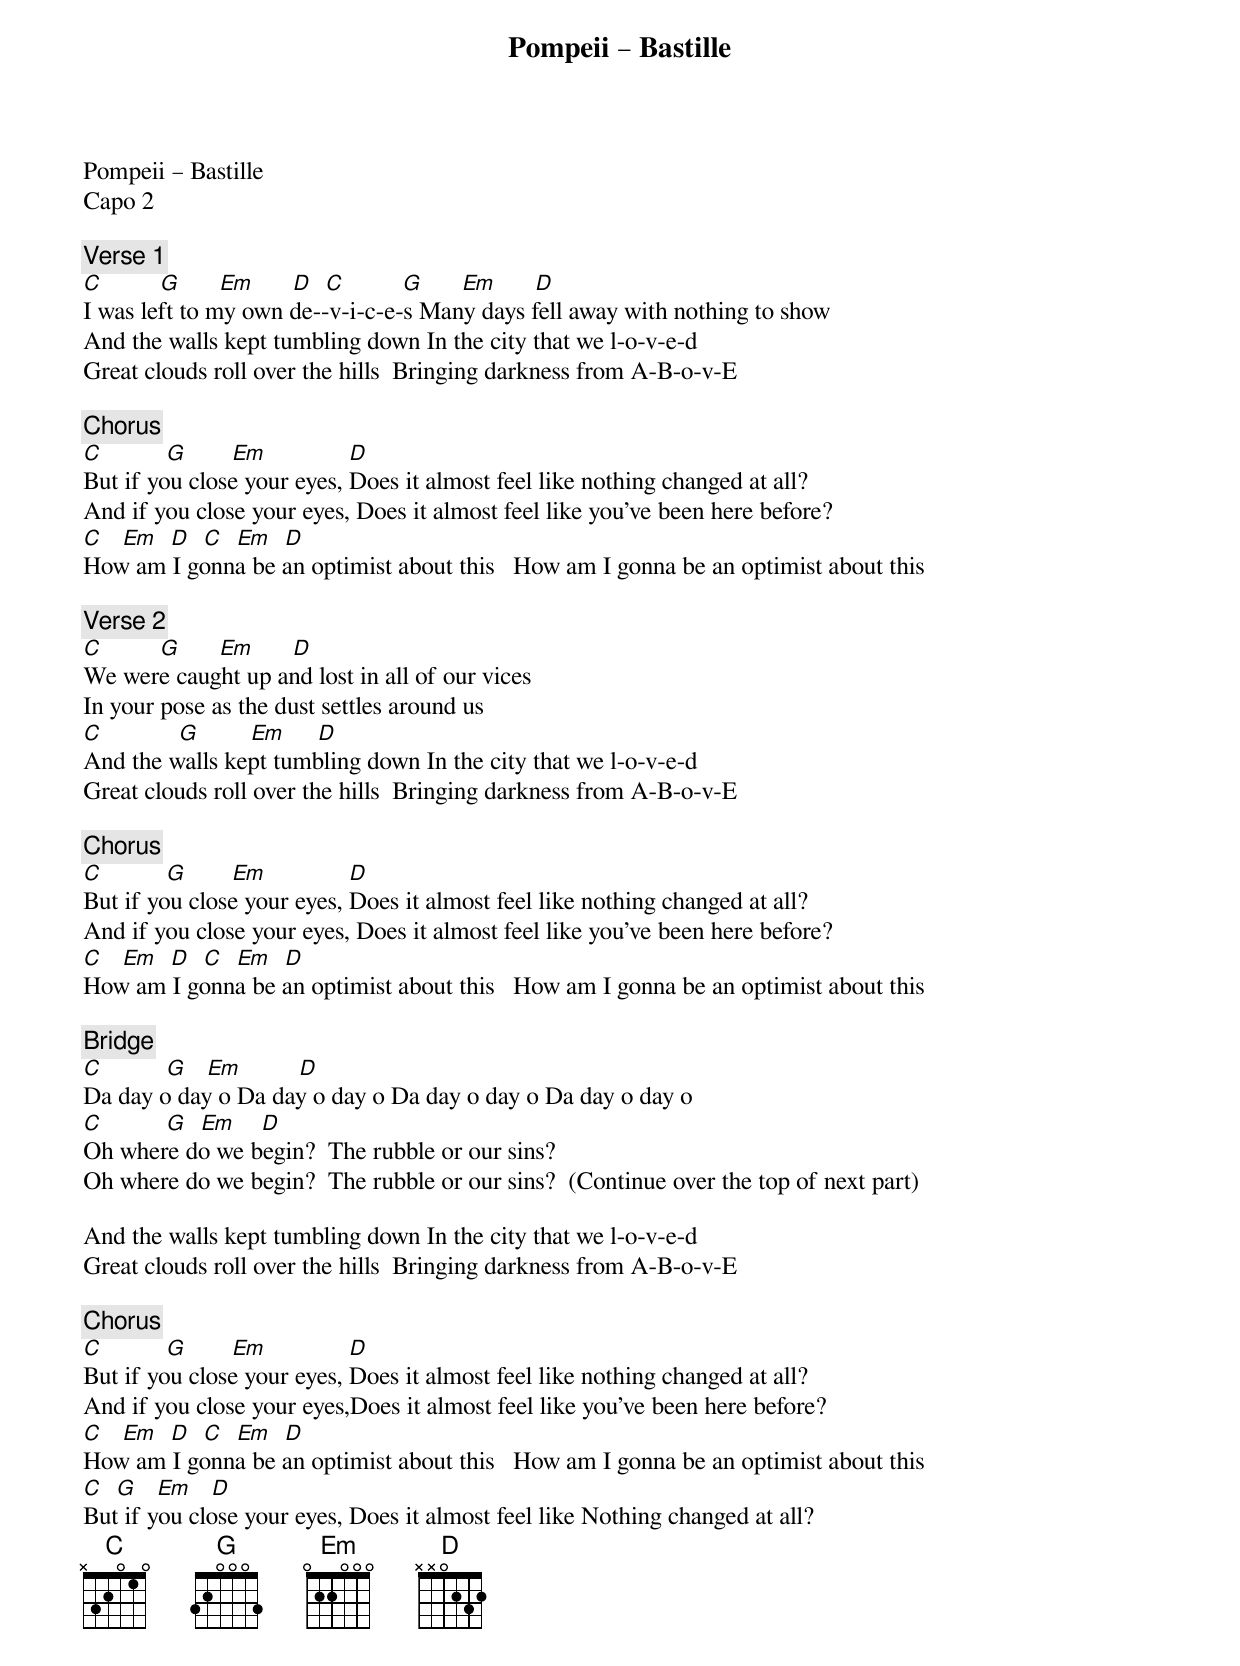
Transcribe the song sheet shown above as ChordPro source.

{title: Pompeii – Bastille}
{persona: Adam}
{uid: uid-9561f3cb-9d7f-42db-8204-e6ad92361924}
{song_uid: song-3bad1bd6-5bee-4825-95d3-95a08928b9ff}


Pompeii – Bastille
Capo 2

{comment: Verse 1}
[C]       		[G]    		[Em]      [D] 	[C]       		[G]    		[Em]      [D]
I was left to my own de--v-i-c-e-s	Many days fell away with nothing to show
And the walls kept tumbling down	In the city that we l-o-v-e-d
Great clouds roll over the hills		Bringing darkness from A-B-o-v-E

{comment: Chorus}
[C]       			[G]    			[Em]      	      [D]
But if you close your eyes, Does it almost feel like nothing changed at all?
And if you close your eyes, Does it almost feel like you've been here before?
[C]			[Em]		[D]		[C]		[Em]		[D]
How am I gonna be an optimist about this   How am I gonna be an optimist about this

{comment: Verse 2}
[C]       		[G]    		[Em]      [D]
We were caught up and lost in all of our vices
In your pose as the dust settles around us
[C]       					[G]   	 			[Em]    	[D]
And the walls kept tumbling down	In the city that we l-o-v-e-d
Great clouds roll over the hills		Bringing darkness from A-B-o-v-E

{comment: Chorus}
[C]       			[G]    			[Em]      	      [D]
But if you close your eyes, Does it almost feel like nothing changed at all?
And if you close your eyes, Does it almost feel like you've been here before?
[C]			[Em]		[D]		[C]		[Em]		[D]
How am I gonna be an optimist about this   How am I gonna be an optimist about this

{comment: Bridge}
[C]       			[G]			[Em]      			[D]
Da day o day o	Da day o day o	Da day o day o	Da day o day o
[C]       			[G]		[Em]  		[D]
Oh where do we begin? 	The rubble or our sins?
Oh where do we begin? 	The rubble or our sins?  (Continue over the top of next part)

And the walls kept tumbling down	In the city that we l-o-v-e-d
Great clouds roll over the hills		Bringing darkness from A-B-o-v-E

{comment: Chorus}
[C]       			[G]    			[Em]      	      [D]
But if you close your eyes, Does it almost feel like nothing changed at all?
And if you close your eyes,Does it almost feel like you've been here before?
[C]			[Em]		[D]		[C]		[Em]		[D]
How am I gonna be an optimist about this   How am I gonna be an optimist about this
[C]		[G]			[Em] 		[D]
But if you close your eyes, Does it almost feel like	Nothing changed at all?
